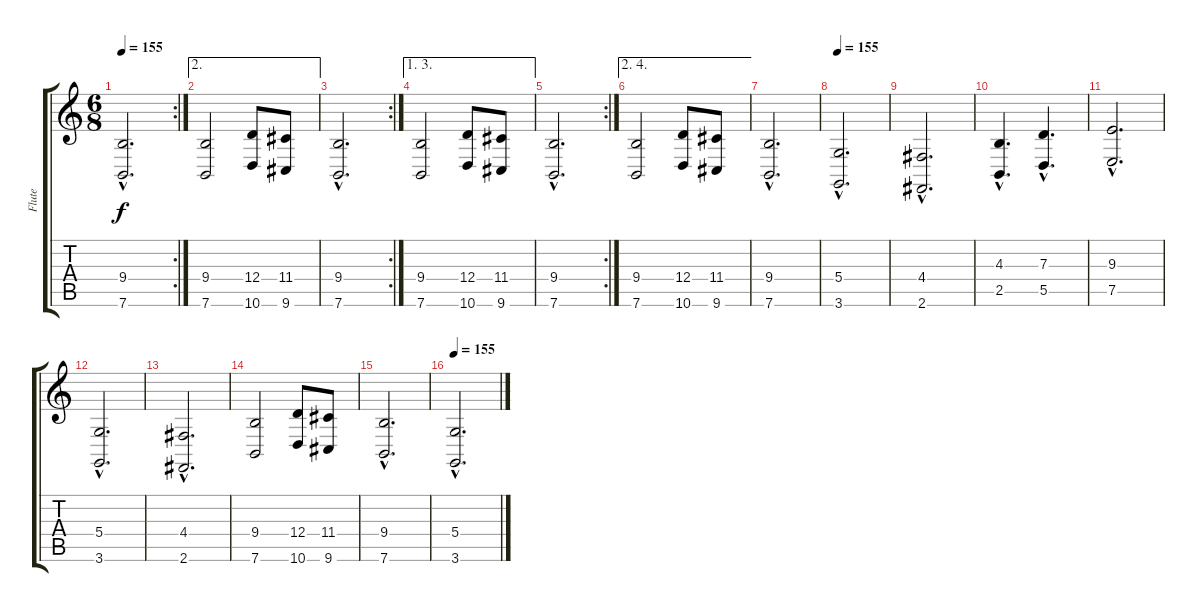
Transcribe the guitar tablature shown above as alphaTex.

\track ("Flute" "Flute") {instrument panflute}
\staff {score tabs}
\tuning (Ab4 B3 G3 D3 A2 E2) {hide}
\rc 2
\ts (6 8)
\tempo 155
\clef g2
\ks c
(9.4{hac} 7.6{hac}).2{d dy f} |
\ae 2
(9.4 7.6).2 (12.4 10.6).8 (11.4 9.6).8 |
\rc 2
(9.4{hac} 7.6{hac}).2{d} |
\ae (1 3)
(9.4 7.6).2 (12.4 10.6).8 (11.4 9.6).8 |
\rc 2
(9.4{hac} 7.6{hac}).2{d} |
\ae (2 4)
(9.4 7.6).2 (12.4 10.6).8 (11.4 9.6).8 |
(9.4{hac} 7.6{hac}).2{d} |
\tempo 155
(5.4{hac} 3.6{hac}).2{d volume 11 instrument choiraahs} |
(4.4{hac} 2.6{hac}).2{d} |
(4.3{hac} 2.5{hac}).4{d} (7.3{hac} 5.5{hac}).4{d} |
(9.3{hac} 7.5{hac}).2{d} |
(5.4{hac} 3.6{hac}).2{d} |
(4.4{hac} 2.6{hac}).2{d} |
(9.4 7.6).2 (12.4 10.6).8 (11.4 9.6).8 |
(9.4{hac} 7.6{hac}).2{d} |
\tempo 155
(5.4{hac} 3.6{hac}).2{d volume 11 instrument choiraahs}
